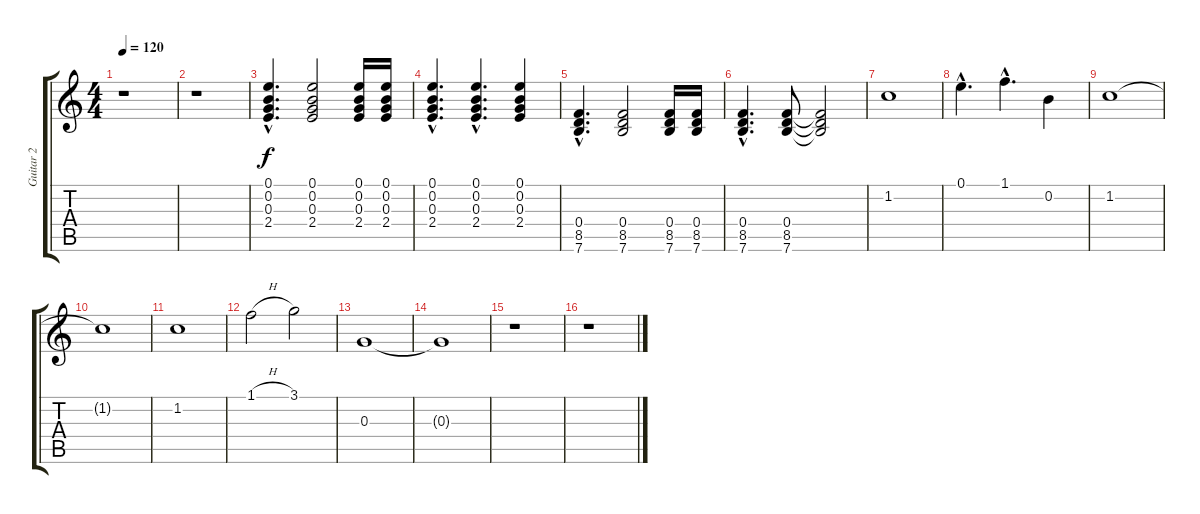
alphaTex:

\track ("Guitar 2" "Guitar 2") {instrument distortionguitar}
\staff {score tabs}
\tuning (E4 B3 G3 D3 A2 E2) {hide}
\ts (4 4)
\tempo 120
\clef g2
\ks c
r.1{dy f} |
r.1 |
(0.1{hac} 0.2{hac} 0.3{hac} 2.4{hac}).4{d} (0.1 0.2 0.3 2.4).2 (0.1 0.2 0.3 2.4).16 (0.1 0.2 0.3 2.4).16 |
(0.1{hac} 0.2{hac} 0.3{hac} 2.4{hac}).4{d} (0.1{hac} 0.2{hac} 0.3{hac} 2.4{hac}).4{d} (0.1 0.2 0.3 2.4).4 |
(0.4{hac} 8.5{hac} 7.6{hac}).4{d} (0.4 8.5 7.6).2 (0.4 8.5 7.6).16 (0.4 8.5 7.6).16 |
(0.4{hac} 8.5{hac} 7.6{hac}).4{d} (0.4 8.5 7.6).8 (0.4{t} 8.5{t} 7.6{t}).2 |
1.2.1 |
0.1{hac}.4{d} 1.1{hac}.4{d} 0.2.4 |
1.2.1 |
1.2{t}.1 |
1.2.1 |
1.1{h}.2 3.1.2 |
0.3.1 |
0.3{t}.1 |
r.1 |
r.1
